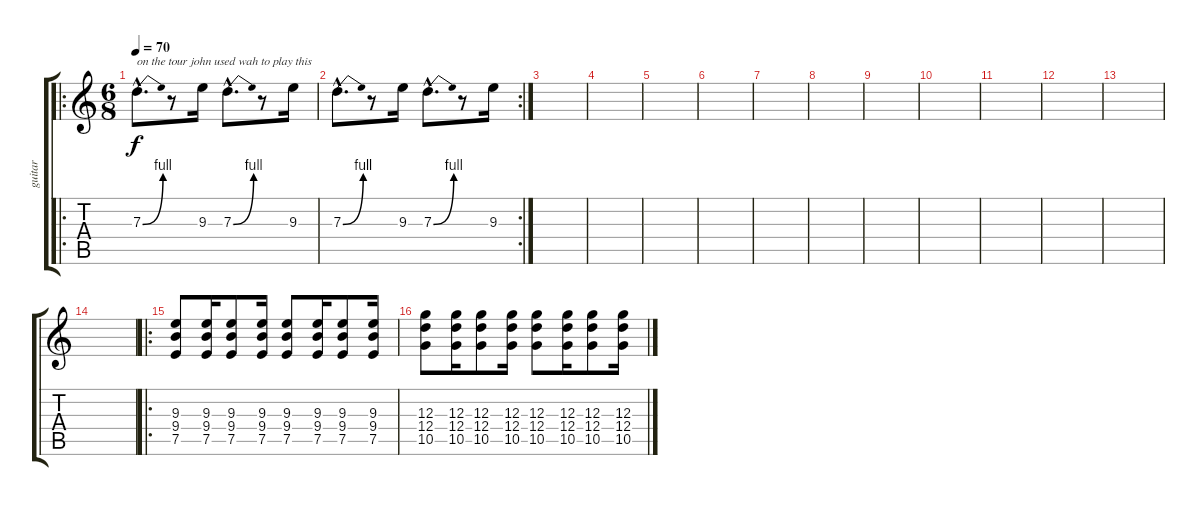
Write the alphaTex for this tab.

\track ("guitar" "guitar") {instrument distortionguitar}
\staff {score tabs}
\tuning (E4 B3 G3 D3 A2 E2) {hide}
\ro
\ts (6 8)
\tempo 70
\clef g2
\ks c
7.3{be (bend 0 0 60 4) hac}.8{d txt "on the tour john used wah to play this" dy f instrument distortionguitar} r.8 9.3.16 7.3{be (bend 0 0 60 4) hac}.8{d} r.8 9.3.16 |
\rc 2
7.3{be (bend 0 0 60 4) hac}.8{d} r.8 9.3.16 7.3{be (bend 0 0 60 4) hac}.8{d} r.8 9.3.16 |
|
|
|
|
|
|
|
|
|
|
|
|
\ro
(9.3 9.4 7.5).8 (9.3 9.4 7.5).16 (9.3 9.4 7.5).8 (9.3 9.4 7.5).16 (9.3 9.4 7.5).8 (9.3 9.4 7.5).16 (9.3 9.4 7.5).8 (9.3 9.4 7.5).16 |
(12.3 12.4 10.5).8 (12.3 12.4 10.5).16 (12.3 12.4 10.5).8 (12.3 12.4 10.5).16 (12.3 12.4 10.5).8 (12.3 12.4 10.5).16 (12.3 12.4 10.5).8 (12.3 12.4 10.5).16
